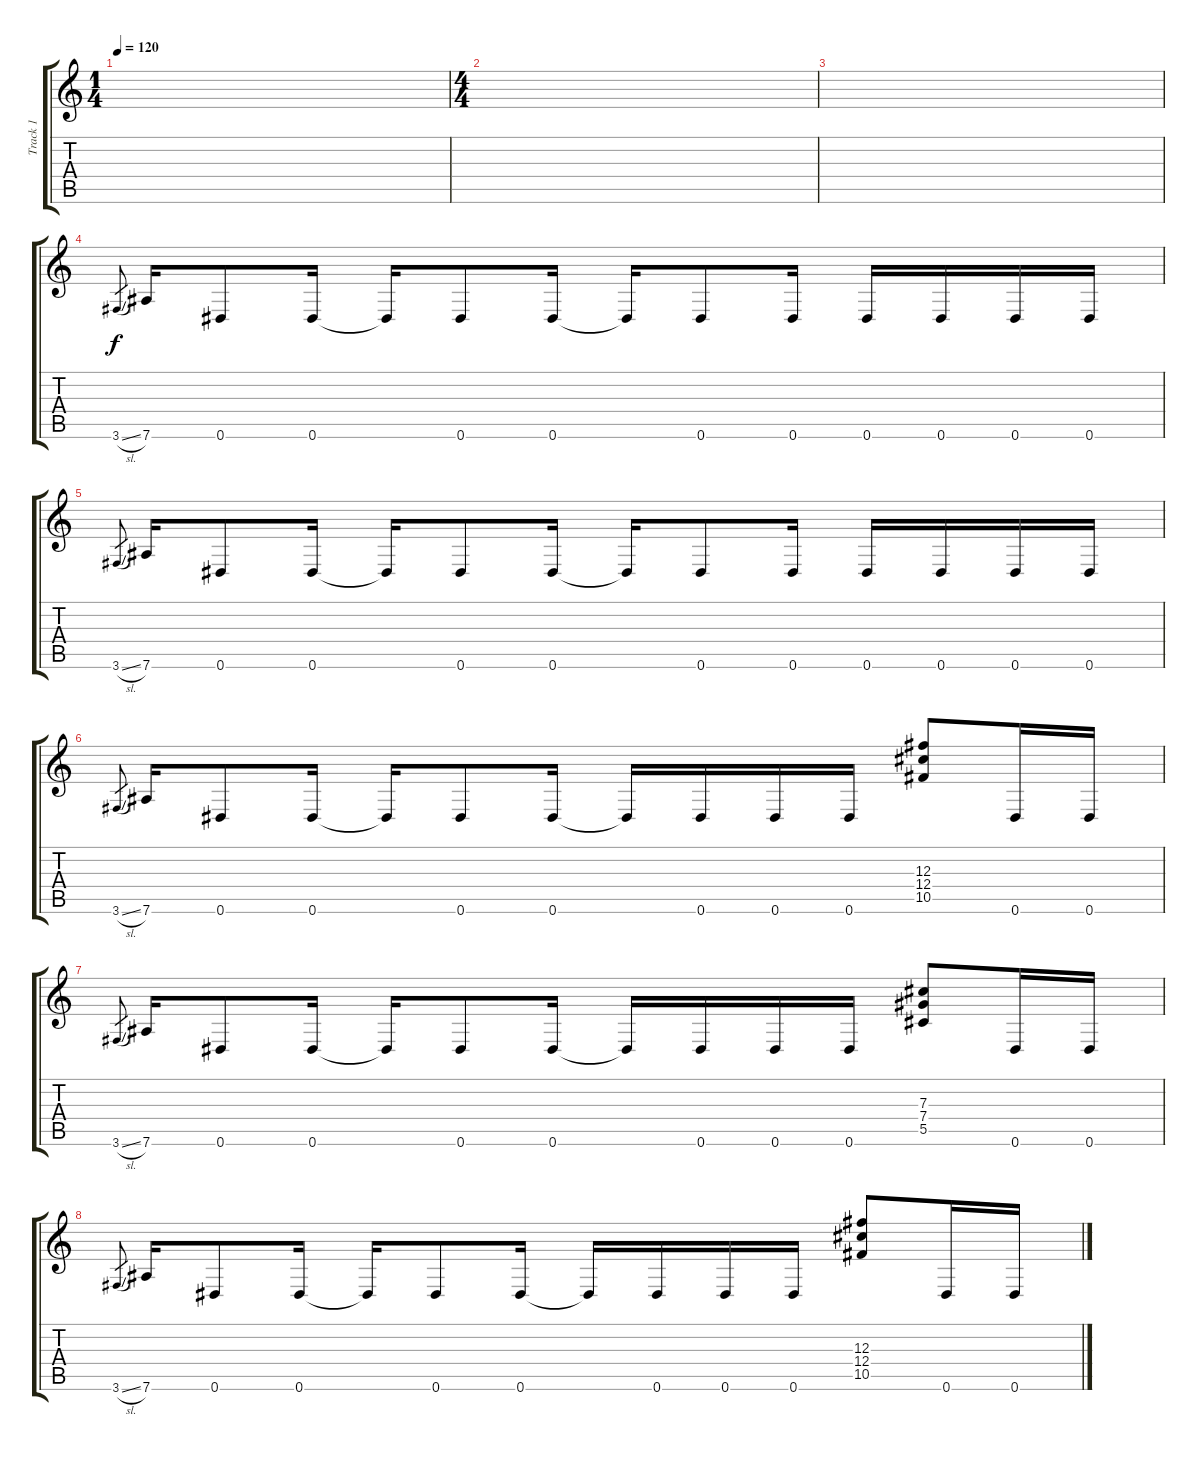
\track ("Track 1" "Track 1") {instrument distortionguitar}
\staff {score tabs}
\tuning (Eb4 Bb3 Gb3 Db3 Ab2 Eb2) {hide}
\ts (1 4)
\tempo 120
\clef g2
\ks c
|
\ts (4 4)
|
|
3.6{sl}.8{gr} 7.6.16 0.6.8 0.6.16 0.6{t}.16 0.6.8 0.6.16 0.6{t}.16 0.6.8 0.6.16 0.6.16 0.6.16 0.6.16 0.6.16 |
3.6{sl}.8{gr} 7.6.16 0.6.8 0.6.16 0.6{t}.16 0.6.8 0.6.16 0.6{t}.16 0.6.8 0.6.16 0.6.16 0.6.16 0.6.16 0.6.16 |
3.6{sl}.8{gr} 7.6.16 0.6.8 0.6.16 0.6{t}.16 0.6.8 0.6.16 0.6{t}.16 0.6.16 0.6.16 0.6.16 (12.3 12.4 10.5).8 0.6.16 0.6.16 |
3.6{sl}.8{gr} 7.6.16 0.6.8 0.6.16 0.6{t}.16 0.6.8 0.6.16 0.6{t}.16 0.6.16 0.6.16 0.6.16 (7.3 7.4 5.5).8 0.6.16 0.6.16 |
3.6{sl}.8{gr} 7.6.16 0.6.8 0.6.16 0.6{t}.16 0.6.8 0.6.16 0.6{t}.16 0.6.16 0.6.16 0.6.16 (12.3 12.4 10.5).8 0.6.16 0.6.16
